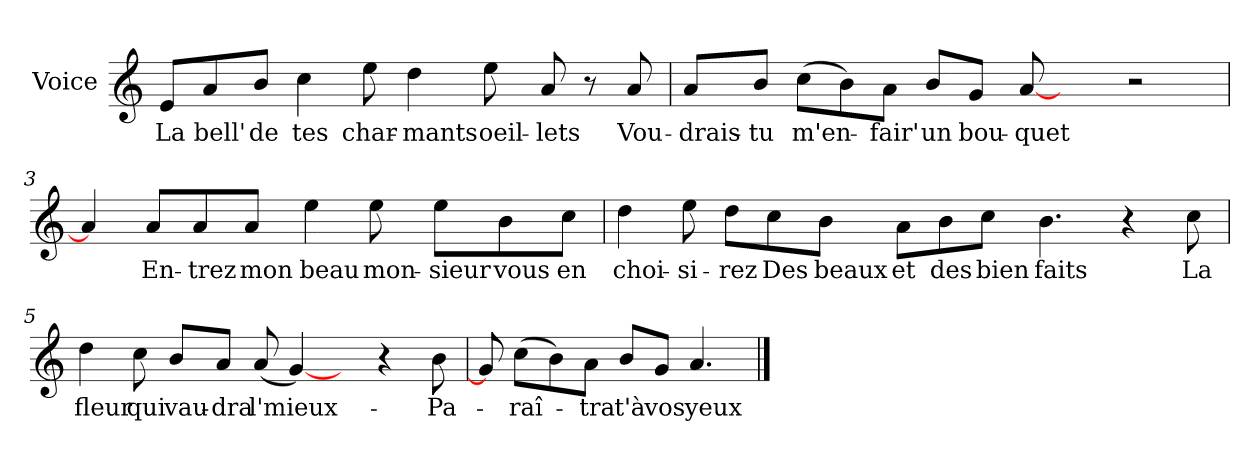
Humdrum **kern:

**kern	**text
*part1	*part1
*staff1	*staff1
*I"Voice	*
*I'V	*
*clefG2	*
*k[]	*
*C:	*
=1	=1
8e/L	La
8a/	bell'
8b/J	de
4cc\	tes
8ee\	char-
4dd\	-mants
8ee\	oeil-
8a/	-lets
8r	.
8a/	Vou-
=2	=2
8a/L	-drais-
8b/J	-tu
(>8cc\L	m'en-
8b\)	.
8a\J	-fair'
8b/L	un
8g/J	bou-
[8a/	-quet
4ryy	.
2r	.
!!LO:LB:g=z
=3	=3
4a/]	.
8a/L	En-
8a/	-trez
8a/J	mon
4ee\	beau
8ee\	mon-
8ee\L	-sieur
8b\	vous
8cc\J	en
=4	=4
4dd\	choi-
8ee\	-si-
8dd\L	-rez
8cc\	Des
8b\J	beaux
8a\L	et
8b\	des
8cc\J	bien
4.b\	faits
4r	.
8cc\	La
!!LO:LB:g=z
=5	=5
4dd\	fleur
8cc\	qui
8b/L	vau-
8a/J	-dra
(<8a/	l'mieux-
[4g/)	.
8ryy	.
4r	.
8b\	-Pa-
=6	=6
8g/]	.
(>8cc\L	-raî-
8b\)	.
8a\J	-tra
8b/L	t'à
8g/J	vos
4.a/	yeux
==	==
*-	*-
